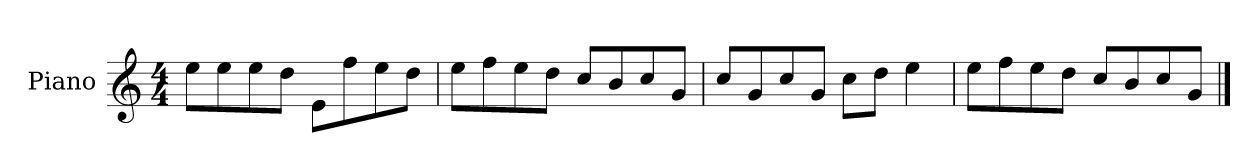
**kern
*part1
*staff1
*I"Piano
*I'P-no
*clefG2
*k[]
*M4/4
*MM90
=1
8ee\L
8ee\
8ee\
8dd\J
8e\L
8ff\
8ee\
8dd\J
=2
8ee\L
8ff\
8ee\
8dd\J
8cc/L
8b/
8cc/
8g/J
=3
8cc/L
8g/
8cc/
8g/J
8cc\L
8dd\J
4ee\
=4
8ee\L
8ff\
8ee\
8dd\J
8cc/L
8b/
8cc/
8g/J
==
*-
